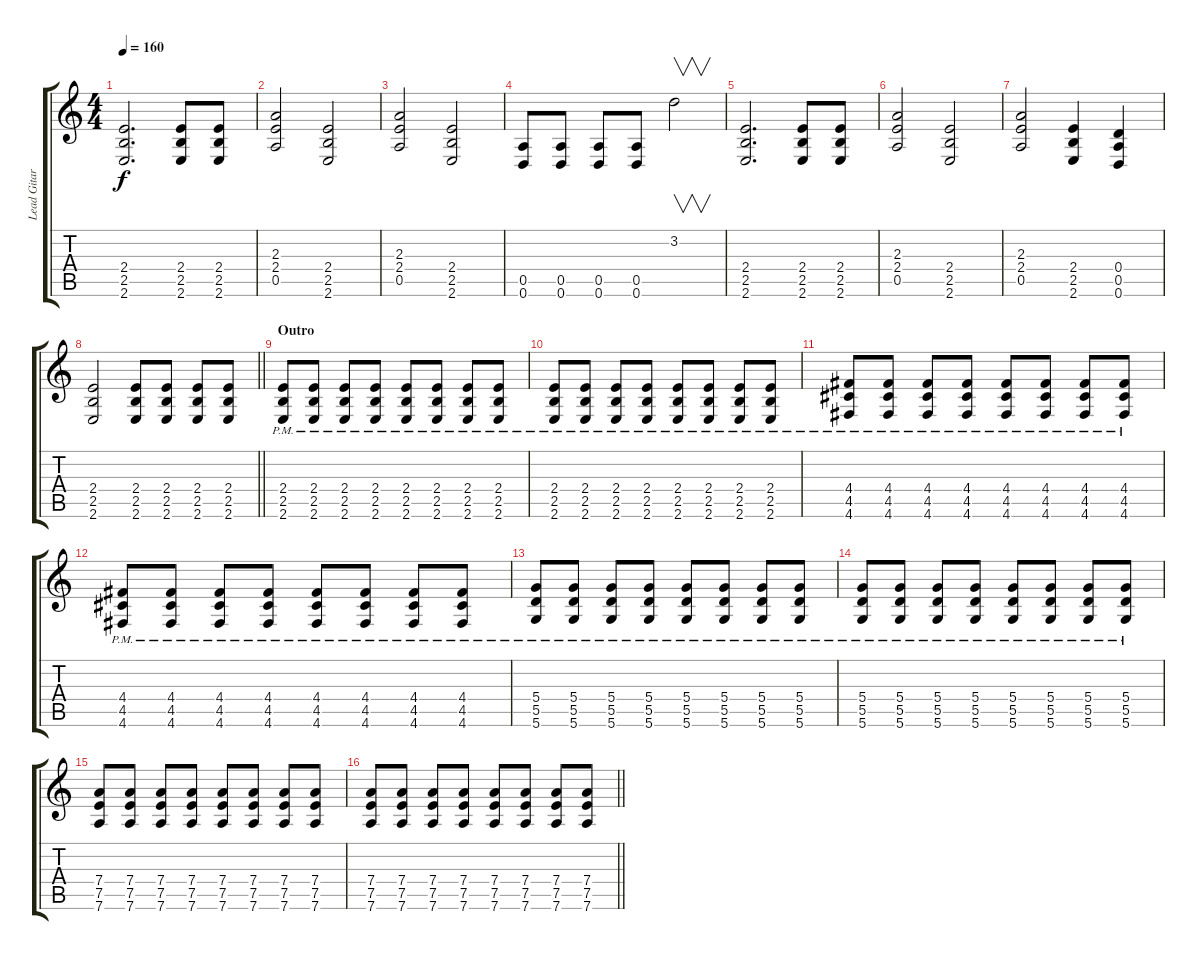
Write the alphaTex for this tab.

\track ("Lead Gitarr" "Lead Gitar") {instrument distortionguitar}
\staff {score tabs}
\tuning (E4 B3 G3 D3 A2 D2) {hide}
\ts (4 4)
\tempo 160
\clef g2
\ks c
(2.4 2.5 2.6).2{d dy f} (2.4 2.5 2.6).8 (2.4 2.5 2.6).8 |
(2.3 2.4 0.5).2 (2.4 2.5 2.6).2 |
(2.3 2.4 0.5).2 (2.4 2.5 2.6).2 |
(0.5 0.6).8 (0.5 0.6).8 (0.5 0.6).8 (0.5 0.6).8 3.2.2{v} |
(2.4 2.5 2.6).2{d} (2.4 2.5 2.6).8 (2.4 2.5 2.6).8 |
(2.3 2.4 0.5).2 (2.4 2.5 2.6).2 |
(2.3 2.4 0.5).2 (2.4 2.5 2.6).4 (0.4 0.5 0.6).4 |
\barLineRight lightlight
(2.4 2.5 2.6).2 (2.4 2.5 2.6).8 (2.4 2.5 2.6).8 (2.4 2.5 2.6).8 (2.4 2.5 2.6).8 |
\section ("" "Outro")
(2.4{pm} 2.5{pm} 2.6{pm}).8 (2.4{pm} 2.5{pm} 2.6{pm}).8 (2.4{pm} 2.5{pm} 2.6{pm}).8 (2.4{pm} 2.5{pm} 2.6{pm}).8 (2.4{pm} 2.5{pm} 2.6{pm}).8 (2.4{pm} 2.5{pm} 2.6{pm}).8 (2.4{pm} 2.5{pm} 2.6{pm}).8 (2.4{pm} 2.5{pm} 2.6{pm}).8 |
(2.4{pm} 2.5{pm} 2.6{pm}).8 (2.4{pm} 2.5{pm} 2.6{pm}).8 (2.4{pm} 2.5{pm} 2.6{pm}).8 (2.4{pm} 2.5{pm} 2.6{pm}).8 (2.4{pm} 2.5{pm} 2.6{pm}).8 (2.4{pm} 2.5{pm} 2.6{pm}).8 (2.4{pm} 2.5{pm} 2.6{pm}).8 (2.4{pm} 2.5{pm} 2.6{pm}).8 |
(4.4{pm} 4.5{pm} 4.6{pm}).8 (4.4{pm} 4.5{pm} 4.6{pm}).8 (4.4{pm} 4.5{pm} 4.6{pm}).8 (4.4{pm} 4.5{pm} 4.6{pm}).8 (4.4{pm} 4.5{pm} 4.6{pm}).8 (4.4{pm} 4.5{pm} 4.6{pm}).8 (4.4{pm} 4.5{pm} 4.6{pm}).8 (4.4{pm} 4.5{pm} 4.6{pm}).8 |
(4.4{pm} 4.5{pm} 4.6{pm}).8 (4.4{pm} 4.5{pm} 4.6{pm}).8 (4.4{pm} 4.5{pm} 4.6{pm}).8 (4.4{pm} 4.5{pm} 4.6{pm}).8 (4.4{pm} 4.5{pm} 4.6{pm}).8 (4.4{pm} 4.5{pm} 4.6{pm}).8 (4.4{pm} 4.5{pm} 4.6{pm}).8 (4.4{pm} 4.5{pm} 4.6{pm}).8 |
(5.4{pm} 5.5{pm} 5.6{pm}).8 (5.4{pm} 5.5{pm} 5.6{pm}).8 (5.4{pm} 5.5{pm} 5.6{pm}).8 (5.4{pm} 5.5{pm} 5.6{pm}).8 (5.4{pm} 5.5{pm} 5.6{pm}).8 (5.4{pm} 5.5{pm} 5.6{pm}).8 (5.4{pm} 5.5{pm} 5.6{pm}).8 (5.4{pm} 5.5{pm} 5.6{pm}).8 |
(5.4{pm} 5.5{pm} 5.6{pm}).8 (5.4{pm} 5.5{pm} 5.6{pm}).8 (5.4{pm} 5.5{pm} 5.6{pm}).8 (5.4{pm} 5.5{pm} 5.6{pm}).8 (5.4{pm} 5.5{pm} 5.6{pm}).8 (5.4{pm} 5.5{pm} 5.6{pm}).8 (5.4{pm} 5.5{pm} 5.6{pm}).8 (5.4{pm} 5.5{pm} 5.6{pm}).8 |
(7.4 7.5 7.6).8 (7.4 7.5 7.6).8 (7.4 7.5 7.6).8 (7.4 7.5 7.6).8 (7.4 7.5 7.6).8 (7.4 7.5 7.6).8 (7.4 7.5 7.6).8 (7.4 7.5 7.6).8 |
\barLineRight lightlight
(7.4 7.5 7.6).8 (7.4 7.5 7.6).8 (7.4 7.5 7.6).8 (7.4 7.5 7.6).8 (7.4 7.5 7.6).8 (7.4 7.5 7.6).8 (7.4 7.5 7.6).8 (7.4 7.5 7.6).8
